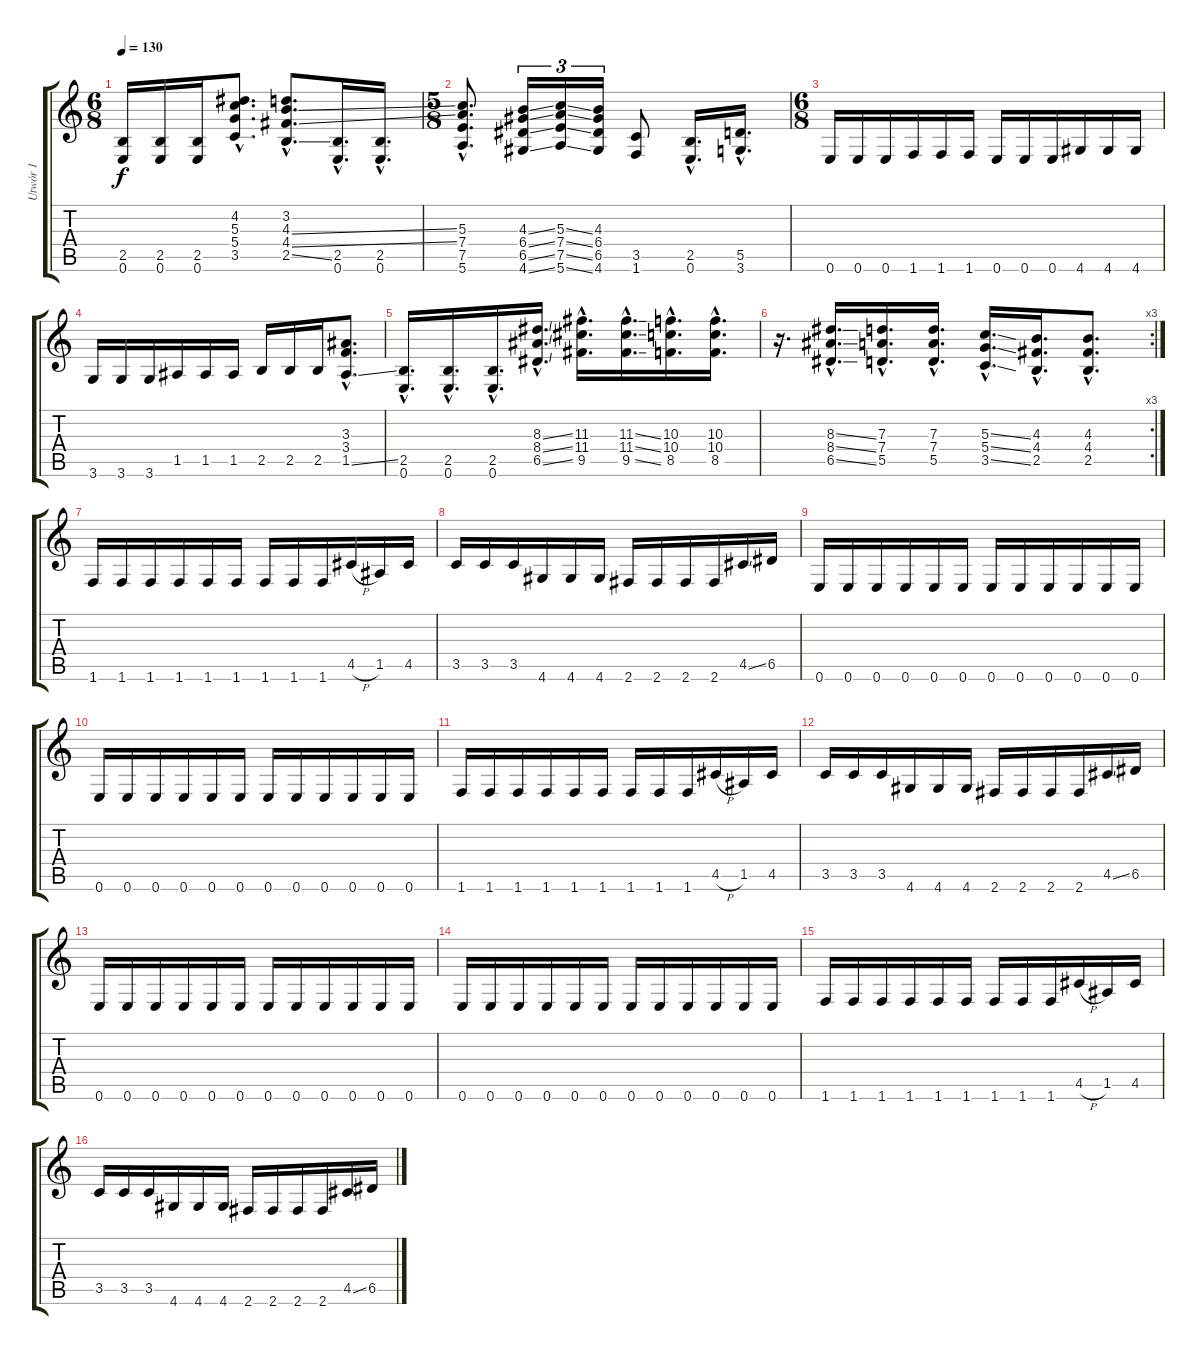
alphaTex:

\track ("Utwór 1" "Utwór 1") {instrument distortionguitar}
\staff {score tabs}
\tuning (E4 B3 G3 D3 A2 E2) {hide}
\ts (6 8)
\tempo 130
\clef g2
\ks c
(2.5 0.6).16{dy f} (2.5 0.6).16 (2.5 0.6).16 (4.2{hac} 5.3{hac} 5.4{hac} 3.5{hac}).8{d} (3.2{hac} 4.3{ss hac} 4.4{ss hac} 2.5{ss hac}).8{d} (2.5{hac} 0.6{hac}).16{d} (2.5{hac} 0.6{hac}).16{d} |
\ts (5 8)
(5.3{hac} 7.4{hac} 7.5{hac} 5.6{hac}).8{d} (4.3{ss} 6.4{ss} 6.5{ss} 4.6{ss}).16{tu (3 2)} (5.3{ss} 7.4{ss} 7.5{ss} 5.6{ss}).16{tu (3 2)} (4.3 6.4 6.5 4.6).16{tu (3 2)} (3.5 1.6).8 (2.5{hac} 0.6{hac}).16{d} (5.5{hac} 3.6{hac}).16{d} |
\ts (6 8)
0.6.16 0.6.16 0.6.16 1.6.16 1.6.16 1.6.16 0.6.16 0.6.16 0.6.16 4.6.16 4.6.16 4.6.16 |
3.6.16 3.6.16 3.6.16 1.5.16 1.5.16 1.5.16 2.5.16 2.5.16 2.5.16 (3.3{hac} 3.4{hac} 1.5{ss hac}).8{d} |
(2.5{hac} 0.6{hac}).16{d} (2.5{hac} 0.6{hac}).16{d} (2.5{hac} 0.6{hac}).16{d} (8.3{ss hac} 8.4{ss hac} 6.5{ss hac}).16{d} (11.3{hac} 11.4{hac} 9.5{hac}).16{d} (11.3{ss hac} 11.4{ss hac} 9.5{ss hac}).16{d} (10.3{hac} 10.4{hac} 8.5{hac}).16{d} (10.3{hac} 10.4{hac} 8.5{hac}).16{d} |
\rc 3
r.16{d} (8.3{ss hac} 8.4{ss hac} 6.5{ss hac}).16{d} (7.3{hac} 7.4{hac} 5.5{hac}).16{d} (7.3{hac} 7.4{hac} 5.5{hac}).16{d} (5.3{ss hac} 5.4{ss hac} 3.5{ss hac}).16{d} (4.3{hac} 4.4{hac} 2.5{hac}).16{d} (4.3{hac} 4.4{hac} 2.5{hac}).8{d} |
1.6.16 1.6.16 1.6.16 1.6.16 1.6.16 1.6.16 1.6.16 1.6.16 1.6.16 4.5{h}.16 1.5.16 4.5.16 |
3.5.16 3.5.16 3.5.16 4.6.16 4.6.16 4.6.16 2.6.16 2.6.16 2.6.16 2.6.16 4.5{ss}.16 6.5.16 |
0.6.16 0.6.16 0.6.16 0.6.16 0.6.16 0.6.16 0.6.16 0.6.16 0.6.16 0.6.16 0.6.16 0.6.16 |
0.6.16 0.6.16 0.6.16 0.6.16 0.6.16 0.6.16 0.6.16 0.6.16 0.6.16 0.6.16 0.6.16 0.6.16 |
1.6.16 1.6.16 1.6.16 1.6.16 1.6.16 1.6.16 1.6.16 1.6.16 1.6.16 4.5{h}.16 1.5.16 4.5.16 |
3.5.16 3.5.16 3.5.16 4.6.16 4.6.16 4.6.16 2.6.16 2.6.16 2.6.16 2.6.16 4.5{ss}.16 6.5.16 |
0.6.16 0.6.16 0.6.16 0.6.16 0.6.16 0.6.16 0.6.16 0.6.16 0.6.16 0.6.16 0.6.16 0.6.16 |
0.6.16 0.6.16 0.6.16 0.6.16 0.6.16 0.6.16 0.6.16 0.6.16 0.6.16 0.6.16 0.6.16 0.6.16 |
1.6.16 1.6.16 1.6.16 1.6.16 1.6.16 1.6.16 1.6.16 1.6.16 1.6.16 4.5{h}.16 1.5.16 4.5.16 |
3.5.16 3.5.16 3.5.16 4.6.16 4.6.16 4.6.16 2.6.16 2.6.16 2.6.16 2.6.16 4.5{ss}.16 6.5.16
